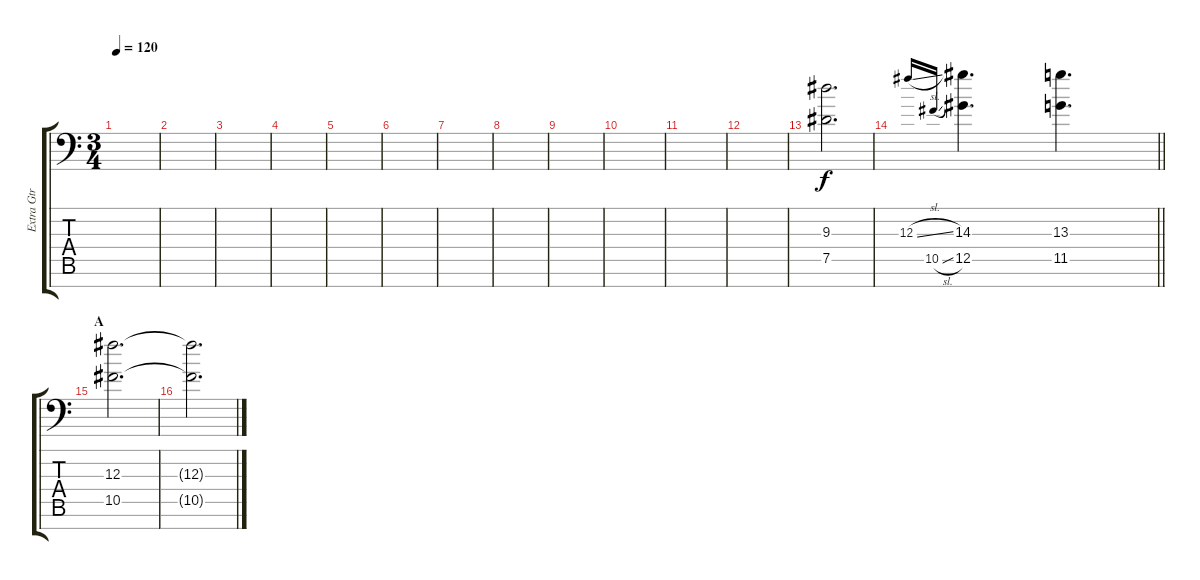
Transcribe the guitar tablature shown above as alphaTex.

\track ("Extra Gtr" "Extra Gtr") {instrument acousticguitarnylon}
\staff {score tabs}
\tuning (Eb4 Bb3 Gb3 Db3 Ab2 Eb2 Bb1) {hide}
\ts (3 4)
\tempo 120
\clef f4
\ks c
|
|
|
|
|
|
|
|
|
|
|
|
(9.3 7.5).2{d volume 8 instrument distortionguitar} |
\barLineRight lightlight
12.3{sl}.16{gr onbeat} 10.5{sl}.16{gr onbeat} (14.3 12.5).4{d} (13.3 11.5).4{d} |
\section ("" "A")
(12.3 10.5).2{d} |
(12.3{t} 10.5{t}).2{d}
